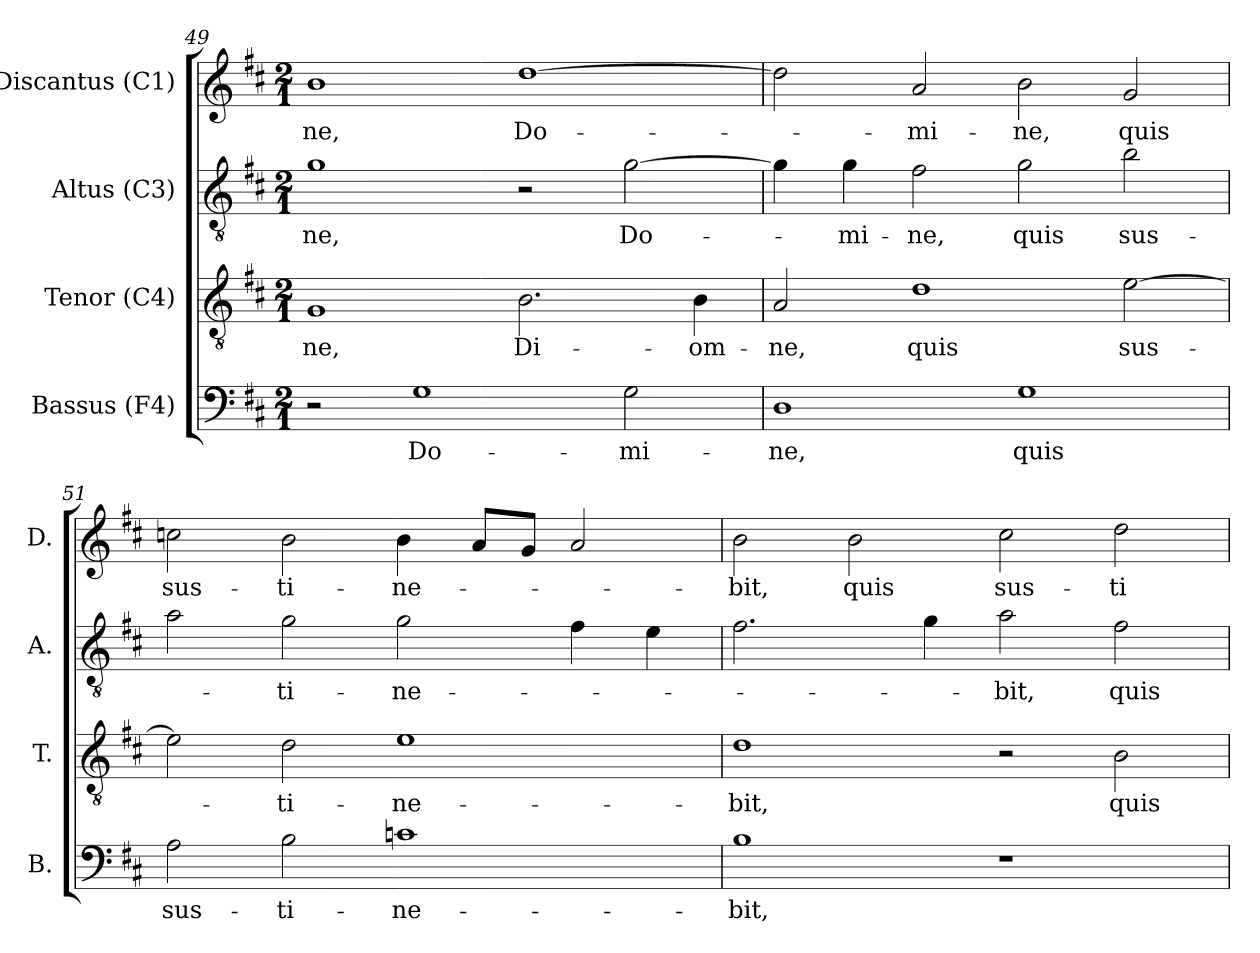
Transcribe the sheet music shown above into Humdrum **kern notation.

**kern	**text	**kern	**text	**kern	**text	**kern	**text
*part4	*part4	*part3	*part3	*part2	*part2	*part1	*part1
*staff4	*staff4	*staff3	*staff3	*staff2	*staff2	*staff1	*staff1
*I"Bassus (F4)	*	*I"Tenor (C4)	*	*I"Altus (C3)	*	*I"Discantus (C1)	*
*I'B.	*	*I'T.	*	*I'A.	*	*I'D.	*
!!LO:LB:g=z
*clefF4	*	*clefGv2	*	*clefGv2	*	*clefG2	*
*	*	*ITrd7c12	*	*ITrd7c12	*	*	*
*k[f#c#]	*	*k[f#c#]	*	*k[f#c#]	*	*k[f#c#]	*
*D:	*	*D:	*	*D:	*	*D:	*
*M2/1	*	*M2/1	*	*M2/1	*	*M2/1	*
=49	=49	=49	=49	=49	=49	=49	=49
!	!	!	!LO:LY:b:color=#000000	!	!	!	!
!	!	!	!	!	!LO:LY:b:color=#000000	!	!
!	!	!	!	!	!	!	!LO:LY:b:color=#000000
2r	.	1GGi	-ne,	1Gi	-ne,	1bi	-ne,
!	!LO:LY:b:color=#000000	!	!	!	!	!	!
1Gi	Do-	.	.	.	.	.	.
!	!	!	!LO:LY:b:color=#000000	!	!	!	!
!	!	!	!	!	!	!	!LO:LY:b:color=#000000
.	.	2.BBi\	Di-	2r	.	[1ddi	Do-
!	!LO:LY:b:color=#000000	!	!	!	!	!	!
!	!	!	!	!	!LO:LY:b:color=#000000	!	!
2Gi\	-mi-	.	.	[2Gi\	Do-	.	.
!	!	!	!LO:LY:b:color=#000000	!	!	!	!
.	.	4BBi\	-om-	.	.	.	.
=50	=50	=50	=50	=50	=50	=50	=50
!	!LO:LY:b:color=#000000	!	!	!	!	!	!
!	!	!	!LO:LY:b:color=#000000	!	!	!	!
1Di	-ne,	2AAi/	-ne,	4Gi\]	.	2ddi\]	.
!	!	!	!	!	!LO:LY:b:color=#000000	!	!
.	.	.	.	4Gi\	-mi-	.	.
!	!	!	!LO:LY:b:color=#000000	!	!	!	!
!	!	!	!	!	!LO:LY:b:color=#000000	!	!
!	!	!	!	!	!	!	!LO:LY:b:color=#000000
.	.	1Di	quis	2F#i\	-ne,	2ai/	-mi-
!	!LO:LY:b:color=#000000	!	!	!	!	!	!
!	!	!	!	!	!LO:LY:b:color=#000000	!	!
!	!	!	!	!	!	!	!LO:LY:b:color=#000000
1Gi	quis	.	.	2Gi\	quis	2bi\	-ne,
!	!	!	!LO:LY:b:color=#000000	!	!	!	!
!	!	!	!	!	!LO:LY:b:color=#000000	!	!
!	!	!	!	!	!	!	!LO:LY:b:color=#000000
.	.	[2Ei\	sus-	2Bi\	sus-	2gi/	quis
=51	=51	=51	=51	=51	=51	=51	=51
!	!LO:LY:b:color=#000000	!	!	!	!	!	!
!	!	!	!	!	!	!	!LO:LY:b:color=#000000
2Ai\	sus-	2Ei\]	.	2Ai\	.	2ccni\	sus-
!	!LO:LY:b:color=#000000	!	!	!	!	!	!
!	!	!	!LO:LY:b:color=#000000	!	!	!	!
!	!	!	!	!	!LO:LY:b:color=#000000	!	!
!	!	!	!	!	!	!	!LO:LY:b:color=#000000
2Bi\	-ti-	2Di\	-ti-	2Gi\	-ti-	2bi\	-ti-
!	!LO:LY:b:color=#000000	!	!	!	!	!	!
!	!	!	!LO:LY:b:color=#000000	!	!	!	!
!	!	!	!	!	!LO:LY:b:color=#000000	!	!
!	!	!	!	!	!	!	!LO:LY:b:color=#000000
1cni	-ne-	1Ei	-ne-	2Gi\	-ne-	4bi\	-ne-
.	.	.	.	.	.	8ai/L	.
.	.	.	.	.	.	8gi/J	.
.	.	.	.	4F#i\	.	2ai/	.
.	.	.	.	4Ei\	.	.	.
=52	=52	=52	=52	=52	=52	=52	=52
!	!LO:LY:b:color=#000000	!	!	!	!	!	!
!	!	!	!LO:LY:b:color=#000000	!	!	!	!
!	!	!	!	!	!	!	!LO:LY:b:color=#000000
1Bi	-bit,	1Di	-bit,	2.F#i\	.	2bi\	-bit,
!	!	!	!	!	!	!	!LO:LY:b:color=#000000
.	.	.	.	.	.	2bi\	quis
.	.	.	.	4Gi\	.	.	.
!	!	!	!	!	!LO:LY:b:color=#000000	!	!
!	!	!	!	!	!	!	!LO:LY:b:color=#000000
1r	.	2r	.	2Ai\	-bit,	2cc#i\	sus-
!	!	!	!LO:LY:b:color=#000000	!	!	!	!
!	!	!	!	!	!LO:LY:b:color=#000000	!	!
!	!	!	!	!	!	!	!LO:LY:b:color=#000000
.	.	2BBi\	quis	2F#i\	quis	2ddi\	-ti-
=	=	=	=	=	=	=	=
*-	*-	*-	*-	*-	*-	*-	*-
